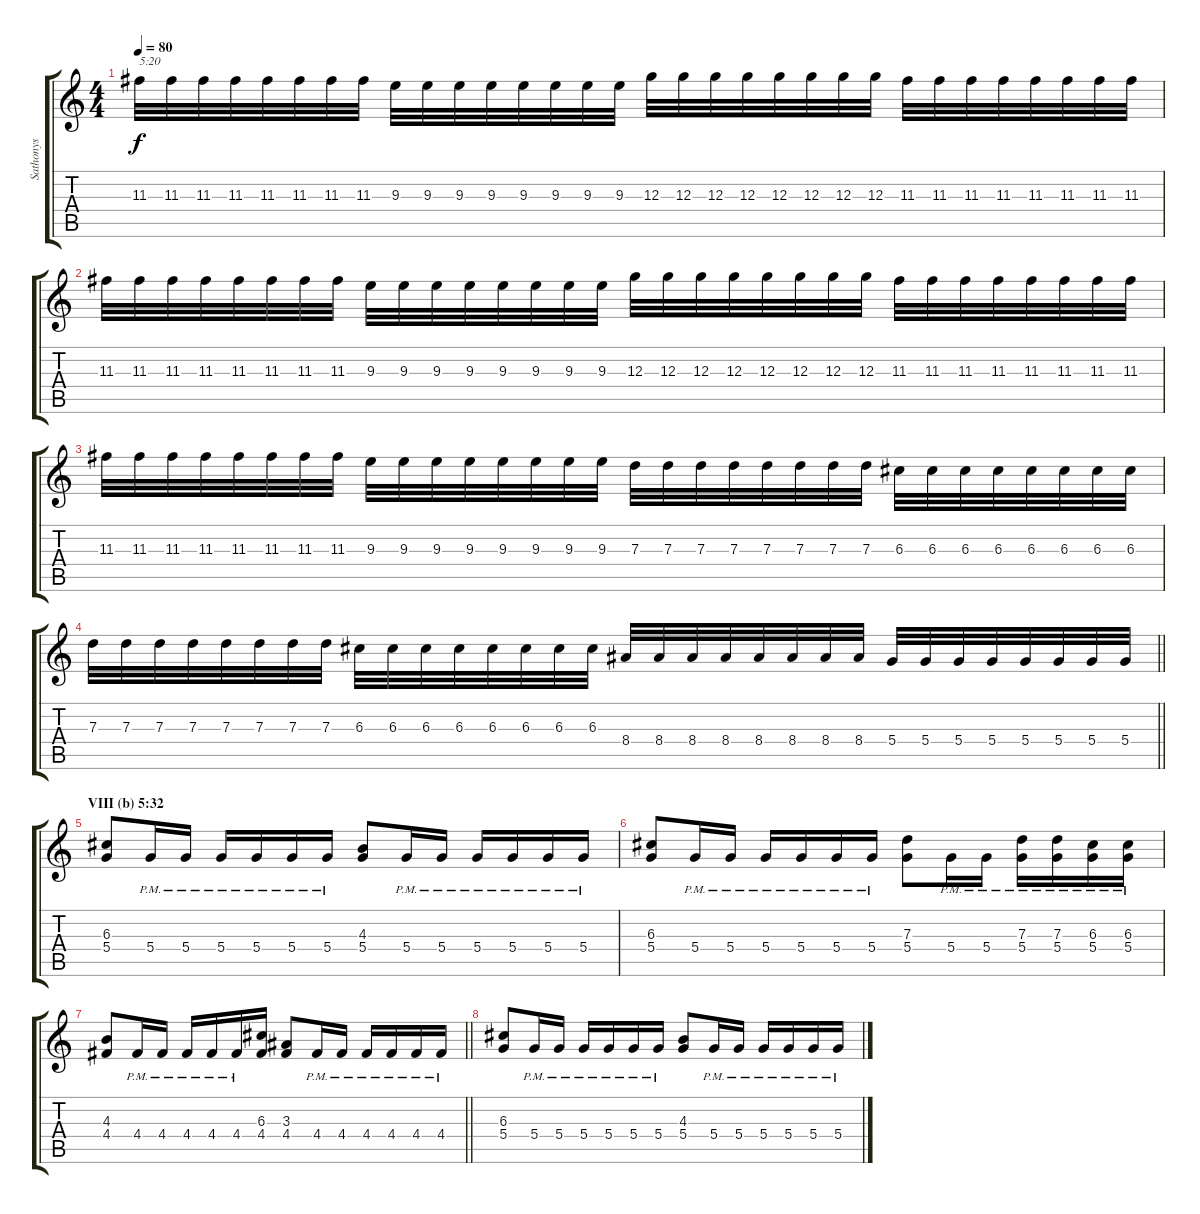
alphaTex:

\track ("Sathonys" "Sathonys") {instrument distortionguitar}
\staff {score tabs}
\tuning (E4 B3 G3 D3 A2 E2) {hide}
\ts (4 4)
\tempo 80
\clef g2
\ks c
11.3.32{txt "5:20" dy f} 11.3.32 11.3.32 11.3.32 11.3.32 11.3.32 11.3.32 11.3.32 9.3.32 9.3.32 9.3.32 9.3.32 9.3.32 9.3.32 9.3.32 9.3.32 12.3.32 12.3.32 12.3.32 12.3.32 12.3.32 12.3.32 12.3.32 12.3.32 11.3.32 11.3.32 11.3.32 11.3.32 11.3.32 11.3.32 11.3.32 11.3.32 |
11.3.32 11.3.32 11.3.32 11.3.32 11.3.32 11.3.32 11.3.32 11.3.32 9.3.32 9.3.32 9.3.32 9.3.32 9.3.32 9.3.32 9.3.32 9.3.32 12.3.32 12.3.32 12.3.32 12.3.32 12.3.32 12.3.32 12.3.32 12.3.32 11.3.32 11.3.32 11.3.32 11.3.32 11.3.32 11.3.32 11.3.32 11.3.32 |
11.3.32 11.3.32 11.3.32 11.3.32 11.3.32 11.3.32 11.3.32 11.3.32 9.3.32 9.3.32 9.3.32 9.3.32 9.3.32 9.3.32 9.3.32 9.3.32 7.3.32 7.3.32 7.3.32 7.3.32 7.3.32 7.3.32 7.3.32 7.3.32 6.3.32 6.3.32 6.3.32 6.3.32 6.3.32 6.3.32 6.3.32 6.3.32 |
\barLineRight lightlight
7.3.32 7.3.32 7.3.32 7.3.32 7.3.32 7.3.32 7.3.32 7.3.32 6.3.32 6.3.32 6.3.32 6.3.32 6.3.32 6.3.32 6.3.32 6.3.32 8.4.32 8.4.32 8.4.32 8.4.32 8.4.32 8.4.32 8.4.32 8.4.32 5.4.32 5.4.32 5.4.32 5.4.32 5.4.32 5.4.32 5.4.32 5.4.32 |
\section ("" "VIII (b) 5:32")
(6.3 5.4).8 5.4{pm}.16 5.4{pm}.16 5.4{pm}.16 5.4{pm}.16 5.4{pm}.16 5.4{pm}.16 (4.3 5.4).8 5.4{pm}.16 5.4{pm}.16 5.4{pm}.16 5.4{pm}.16 5.4{pm}.16 5.4{pm}.16 |
(6.3 5.4).8 5.4{pm}.16 5.4{pm}.16 5.4{pm}.16 5.4{pm}.16 5.4{pm}.16 5.4{pm}.16 (7.3 5.4).8 5.4{pm}.16 5.4{pm}.16 (7.3{pm} 5.4{pm}).16 (7.3{pm} 5.4{pm}).16 (6.3{pm} 5.4{pm}).16 (6.3{pm} 5.4{pm}).16 |
\barLineRight lightlight
(4.3 4.4).8 4.4{pm}.16 4.4{pm}.16 4.4{pm}.16 4.4{pm}.16 4.4{pm}.16 (6.3 4.4).16 (3.3 4.4).8 4.4{pm}.16 4.4{pm}.16 4.4{pm}.16 4.4{pm}.16 4.4{pm}.16 4.4{pm}.16 |
(6.3 5.4).8 5.4{pm}.16 5.4{pm}.16 5.4{pm}.16 5.4{pm}.16 5.4{pm}.16 5.4{pm}.16 (4.3 5.4).8 5.4{pm}.16 5.4{pm}.16 5.4{pm}.16 5.4{pm}.16 5.4{pm}.16 5.4{pm}.16
